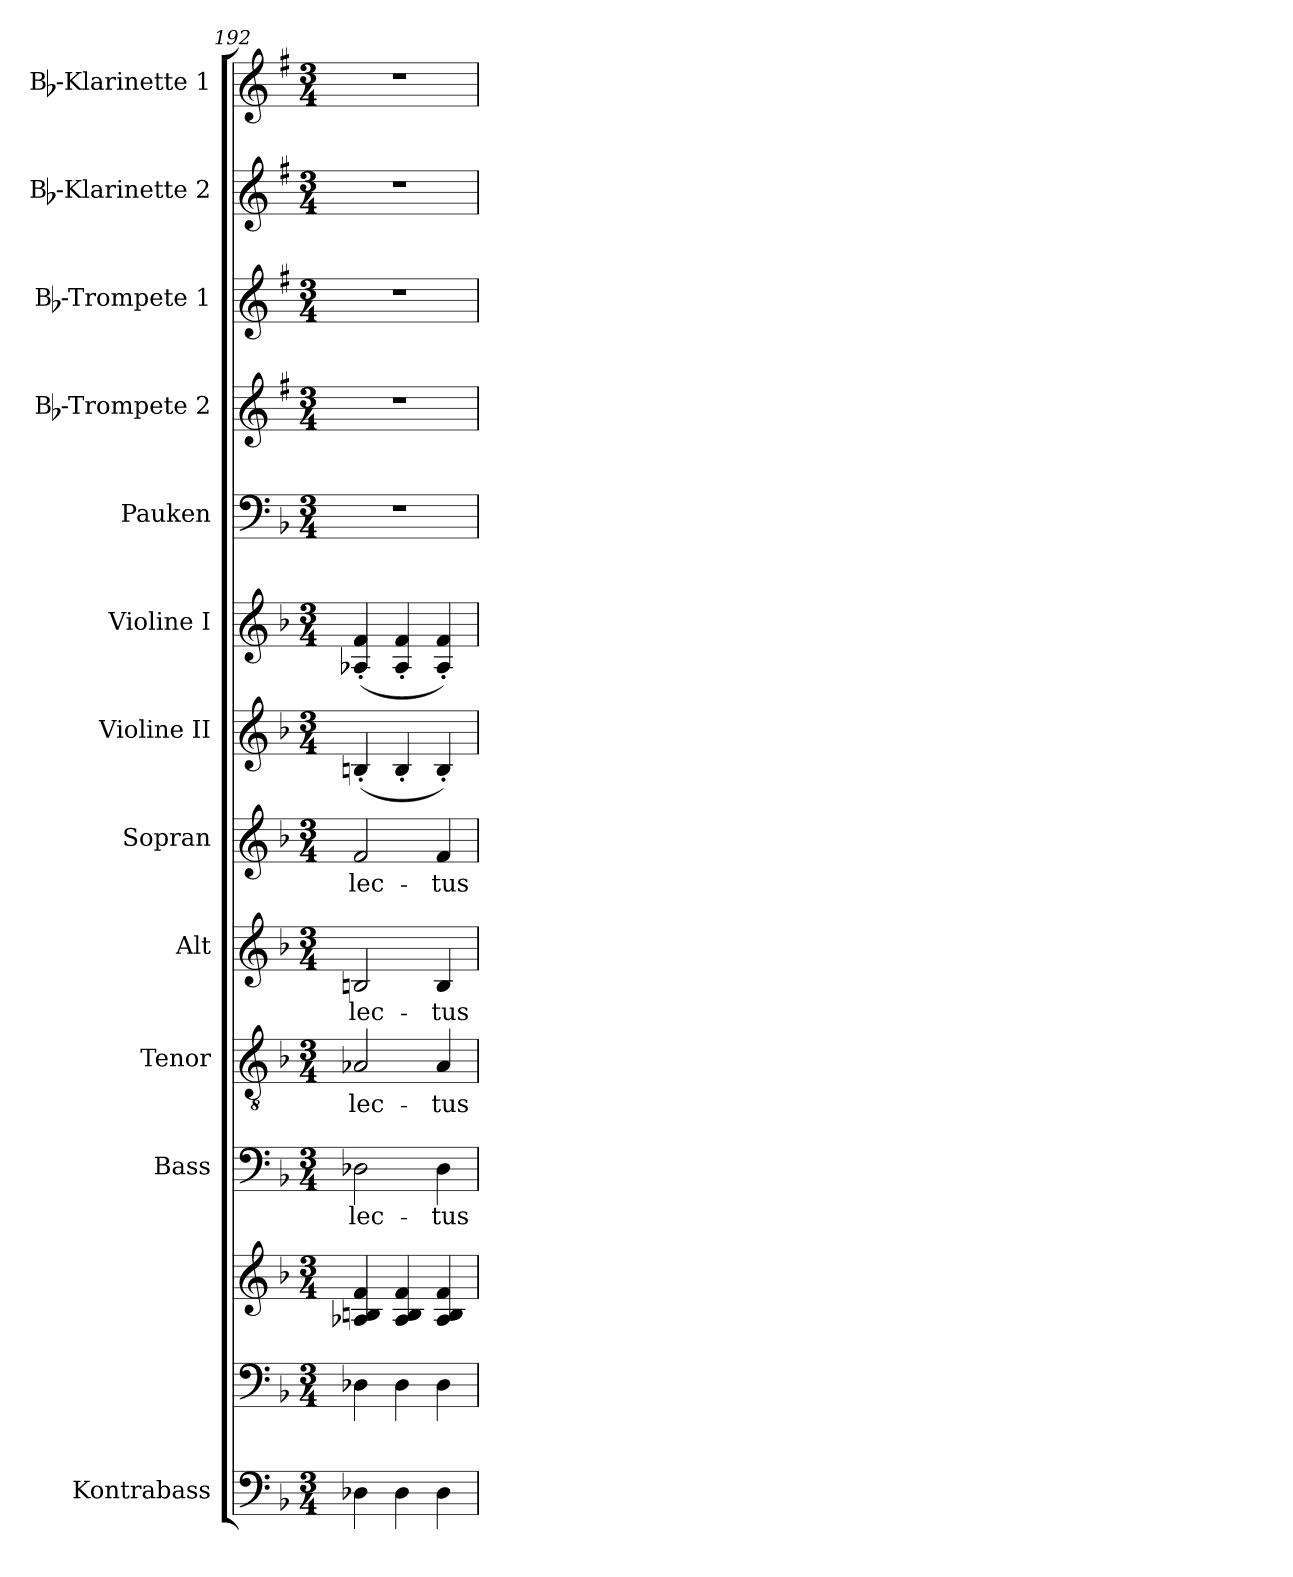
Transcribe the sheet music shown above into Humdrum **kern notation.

**kern	**kern	**kern	**kern	**text	**kern	**text	**kern	**text	**kern	**text	**kern	**kern	**kern	**kern	**kern	**kern	**kern
*part13	*part12	*part12	*part11	*part11	*part10	*part10	*part9	*part9	*part8	*part8	*part7	*part6	*part5	*part4	*part3	*part2	*part1
*staff14	*staff13	*staff12	*staff11	*staff11	*staff10	*staff10	*staff9	*staff9	*staff8	*staff8	*staff7	*staff6	*staff5	*staff4	*staff3	*staff2	*staff1
*I"Kontrabass	*	*	*I"Bass	*	*I"Tenor	*	*I"Alt	*	*I"Sopran	*	*I"Violine II	*I"Violine I	*I"Pauken	*I"Bb-Trompete 2	*I"Bb-Trompete 1	*I"Bb-Klarinette 2	*I"Bb-Klarinette 1
*I'Kb.	*	*	*I'B.	*	*I'T.	*	*I'A.	*	*I'S.	*	*I'Vl. II	*I'Vl. I	*I'Pk.	*I'Bb Trp. 2	*I'Bb Trp. 1	*I'Bb Kl. 2	*I'Bb Kl. 1
*clefF4	*clefF4	*clefG2	*clefF4	*	*clefGv2	*	*clefG2	*	*clefG2	*	*clefG2	*clefG2	*clefF4	*clefG2	*clefG2	*clefG2	*clefG2
*ITrd7c12	*	*	*	*	*	*	*	*	*	*	*	*	*	*ITrd1c2	*ITrd1c2	*ITrd1c2	*ITrd1c2
*k[b-]	*k[b-]	*k[b-]	*k[b-]	*	*k[b-]	*	*k[b-]	*	*k[b-]	*	*k[b-]	*k[b-]	*k[b-]	*k[b-]	*k[b-]	*k[b-]	*k[b-]
*F:	*F:	*F:	*F:	*	*F:	*	*F:	*	*F:	*	*F:	*F:	*F:	*F:	*F:	*F:	*F:
*M3/4	*M3/4	*M3/4	*M3/4	*	*M3/4	*	*M3/4	*	*M3/4	*	*M3/4	*M3/4	*M3/4	*M3/4	*M3/4	*M3/4	*M3/4
=192	=192	=192	=192	=192	=192	=192	=192	=192	=192	=192	=192	=192	=192	=192	=192	=192	=192
!	!	!	!	!LO:LY:b	!	!LO:LY:b	!	!LO:LY:b	!	!LO:LY:b	!	!	!	!	!	!	!
4DD-X\	4D-X\	4A-X/ 4Bn/ 4f/	2D-X\	-lec-	2A-X/	-lec-	2Bn/	-lec-	2f/	-lec-	(<4Bn'</	(<4A-X/'< 4f/'<	2.r	2.r	2.r	2.r	2.r
4DD-\	4D-\	4A-/ 4B/ 4f/	.	.	.	.	.	.	.	.	4B'</	4A-/'< 4f/'<	.	.	.	.	.
!	!	!	!	!LO:LY:b	!	!LO:LY:b	!	!LO:LY:b	!	!LO:LY:b	!	!	!	!	!	!	!
4DD-\	4D-\	4A-/ 4B/ 4f/	4D-\	-tus	4A-/	-tus	4B/	-tus	4f/	-tus	4B'</)	4A-/'< 4f/'<)	.	.	.	.	.
=	=	=	=	=	=	=	=	=	=	=	=	=	=	=	=	=	=
*-	*-	*-	*-	*-	*-	*-	*-	*-	*-	*-	*-	*-	*-	*-	*-	*-	*-
